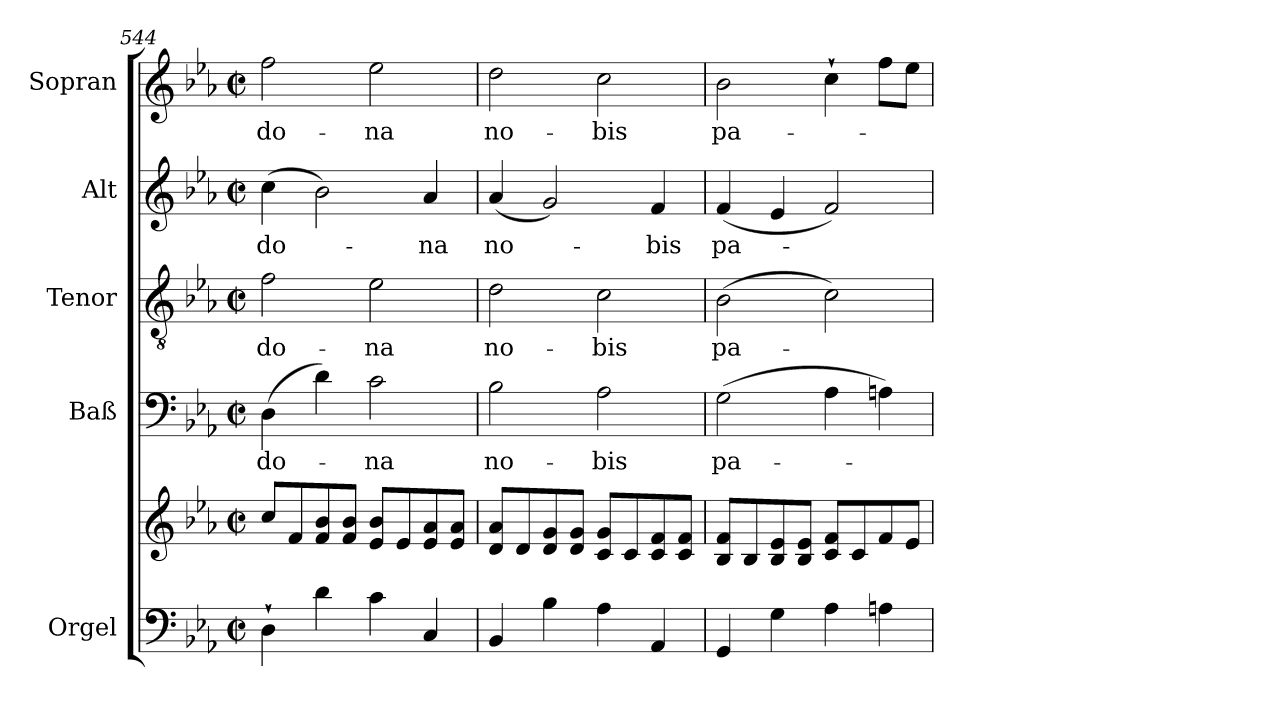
**kern	**kern	**kern	**text	**kern	**text	**kern	**text	**kern	**text
*part5	*part5	*part4	*part4	*part3	*part3	*part2	*part2	*part1	*part1
*staff6	*staff5	*staff4	*staff4	*staff3	*staff3	*staff2	*staff2	*staff1	*staff1
*I"Orgel	*	*I"Baß	*	*I"Tenor	*	*I"Alt	*	*I"Sopran	*
*clefF4	*clefG2	*clefF4	*	*clefGv2	*	*clefG2	*	*clefG2	*
*k[b-e-a-]	*k[b-e-a-]	*k[b-e-a-]	*	*k[b-e-a-]	*	*k[b-e-a-]	*	*k[b-e-a-]	*
*E-:	*E-:	*E-:	*	*E-:	*	*E-:	*	*E-:	*
*M2/2	*M2/2	*M2/2	*	*M2/2	*	*M2/2	*	*M2/2	*
*met(c|)	*met(c|)	*met(c|)	*	*met(c|)	*	*met(c|)	*	*met(c|)	*
=544	=544	=544	=544	=544	=544	=544	=544	=544	=544
!	!	!	!LO:LY:b	!	!LO:LY:b	!	!LO:LY:b	!	!LO:LY:b
4D`>\	8cc/L	(>4D\	do-	2f\	do-	(>4cc\	do-	2ff\	do-
.	8f/	.	.	.	.	.	.	.	.
4d\	8f/ 8b-/	4d\)	.	.	.	2b-\)	.	.	.
.	8f/ 8b-/J	.	.	.	.	.	.	.	.
!	!	!	!LO:LY:b	!	!LO:LY:b	!	!	!	!LO:LY:b
4c\	8e-/ 8b-/L	2c\	-na	2e-\	-na	.	.	2ee-\	-na
.	8e-/	.	.	.	.	.	.	.	.
!	!	!	!	!	!	!	!LO:LY:b	!	!
4C/	8e-/ 8a-/	.	.	.	.	4a-/	-na	.	.
.	8e-/ 8a-/J	.	.	.	.	.	.	.	.
!!LO:LB:g=z
=545	=545	=545	=545	=545	=545	=545	=545	=545	=545
!	!	!	!LO:LY:b	!	!LO:LY:b	!	!LO:LY:b	!	!LO:LY:b
4BB-/	8d/ 8a-/L	2B-\	no-	2d\	no-	(<4a-/	no-	2dd\	no-
.	8d/	.	.	.	.	.	.	.	.
4B-\	8d/ 8g/	.	.	.	.	2g/)	.	.	.
.	8d/ 8g/J	.	.	.	.	.	.	.	.
!	!	!	!LO:LY:b	!	!LO:LY:b	!	!	!	!LO:LY:b
4A-\	8c/ 8g/L	2A-\	-bis	2c\	-bis	.	.	2cc\	-bis
.	8c/	.	.	.	.	.	.	.	.
!	!	!	!	!	!	!	!LO:LY:b	!	!
4AA-/	8c/ 8f/	.	.	.	.	4f/	-bis	.	.
.	8c/ 8f/J	.	.	.	.	.	.	.	.
=546	=546	=546	=546	=546	=546	=546	=546	=546	=546
!	!	!	!LO:LY:b	!	!LO:LY:b	!	!LO:LY:b	!	!LO:LY:b
4GG/	8B-/ 8f/L	(>2G\	pa-	(>2B-\	pa-	(<4f/	pa-	2b-\	pa-
.	8B-/	.	.	.	.	.	.	.	.
4G\	8B-/ 8e-/	.	.	.	.	4e-/	.	.	.
.	8B-/ 8e-/J	.	.	.	.	.	.	.	.
4A-\	8c/ 8f/L	4A-\	.	2c\)	.	2f/)	.	4cc`>\	.
.	8c/	.	.	.	.	.	.	.	.
4An\	8f/	4An\)	.	.	.	.	.	8ff\L	.
.	8e-/J	.	.	.	.	.	.	8ee-\J	.
=	=	=	=	=	=	=	=	=	=
*-	*-	*-	*-	*-	*-	*-	*-	*-	*-
